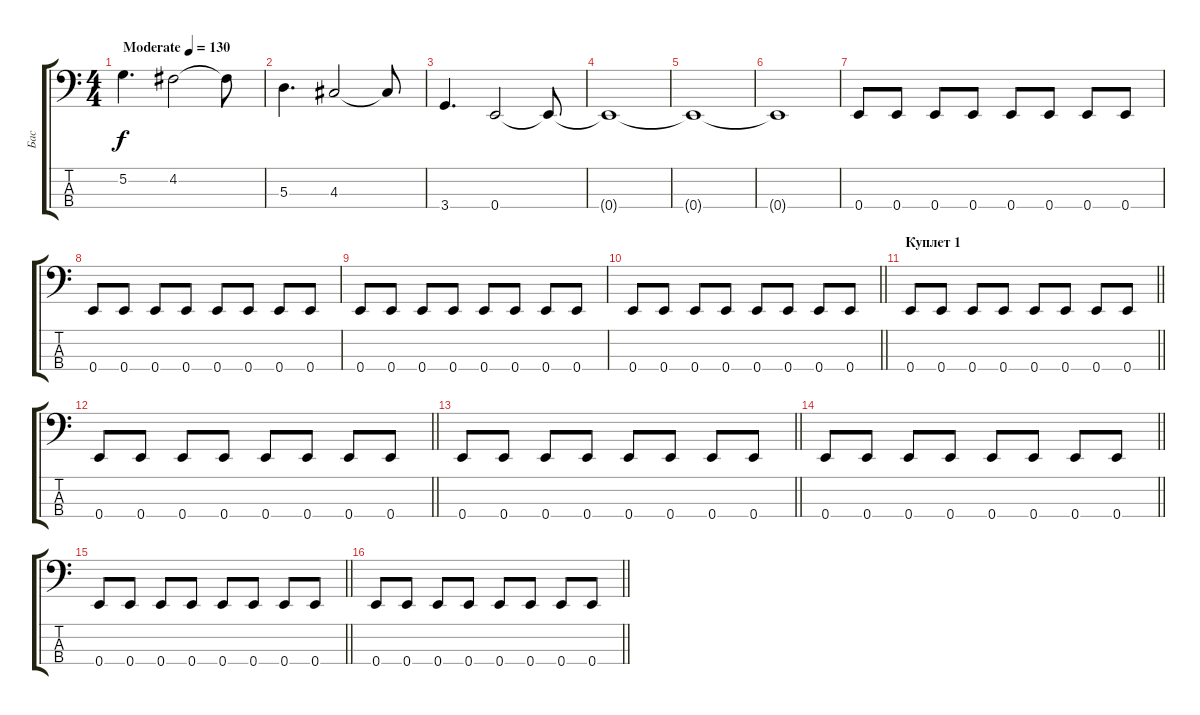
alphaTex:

\track ("Бас" "Бас") {instrument electricbassfinger}
\staff {score tabs}
\tuning (G2 D2 A1 E1) {hide}
\ts (4 4)
\tempo (130 "Moderate")
\clef f4
\ks c
5.2.4{d dy f instrument electricbassfinger} 4.2.2 4.2{t}.8 |
5.3.4{d} 4.3.2 4.3{t}.8 |
3.4.4{d} 0.4.2 0.4{t}.8 |
0.4{t}.1 |
0.4{t}.1 |
0.4{t}.1 |
0.4.8 0.4.8 0.4.8 0.4.8 0.4.8 0.4.8 0.4.8 0.4.8 |
0.4.8 0.4.8 0.4.8 0.4.8 0.4.8 0.4.8 0.4.8 0.4.8 |
0.4.8 0.4.8 0.4.8 0.4.8 0.4.8 0.4.8 0.4.8 0.4.8 |
\barLineRight lightlight
0.4.8 0.4.8 0.4.8 0.4.8 0.4.8 0.4.8 0.4.8 0.4.8 |
\section ("" "Куплет 1")
\barLineRight lightlight
0.4.8 0.4.8 0.4.8 0.4.8 0.4.8 0.4.8 0.4.8 0.4.8 |
\barLineRight lightlight
0.4.8 0.4.8 0.4.8 0.4.8 0.4.8 0.4.8 0.4.8 0.4.8 |
\barLineRight lightlight
0.4.8 0.4.8 0.4.8 0.4.8 0.4.8 0.4.8 0.4.8 0.4.8 |
\barLineRight lightlight
0.4.8 0.4.8 0.4.8 0.4.8 0.4.8 0.4.8 0.4.8 0.4.8 |
\barLineRight lightlight
0.4.8 0.4.8 0.4.8 0.4.8 0.4.8 0.4.8 0.4.8 0.4.8 |
\barLineRight lightlight
0.4.8 0.4.8 0.4.8 0.4.8 0.4.8 0.4.8 0.4.8 0.4.8
